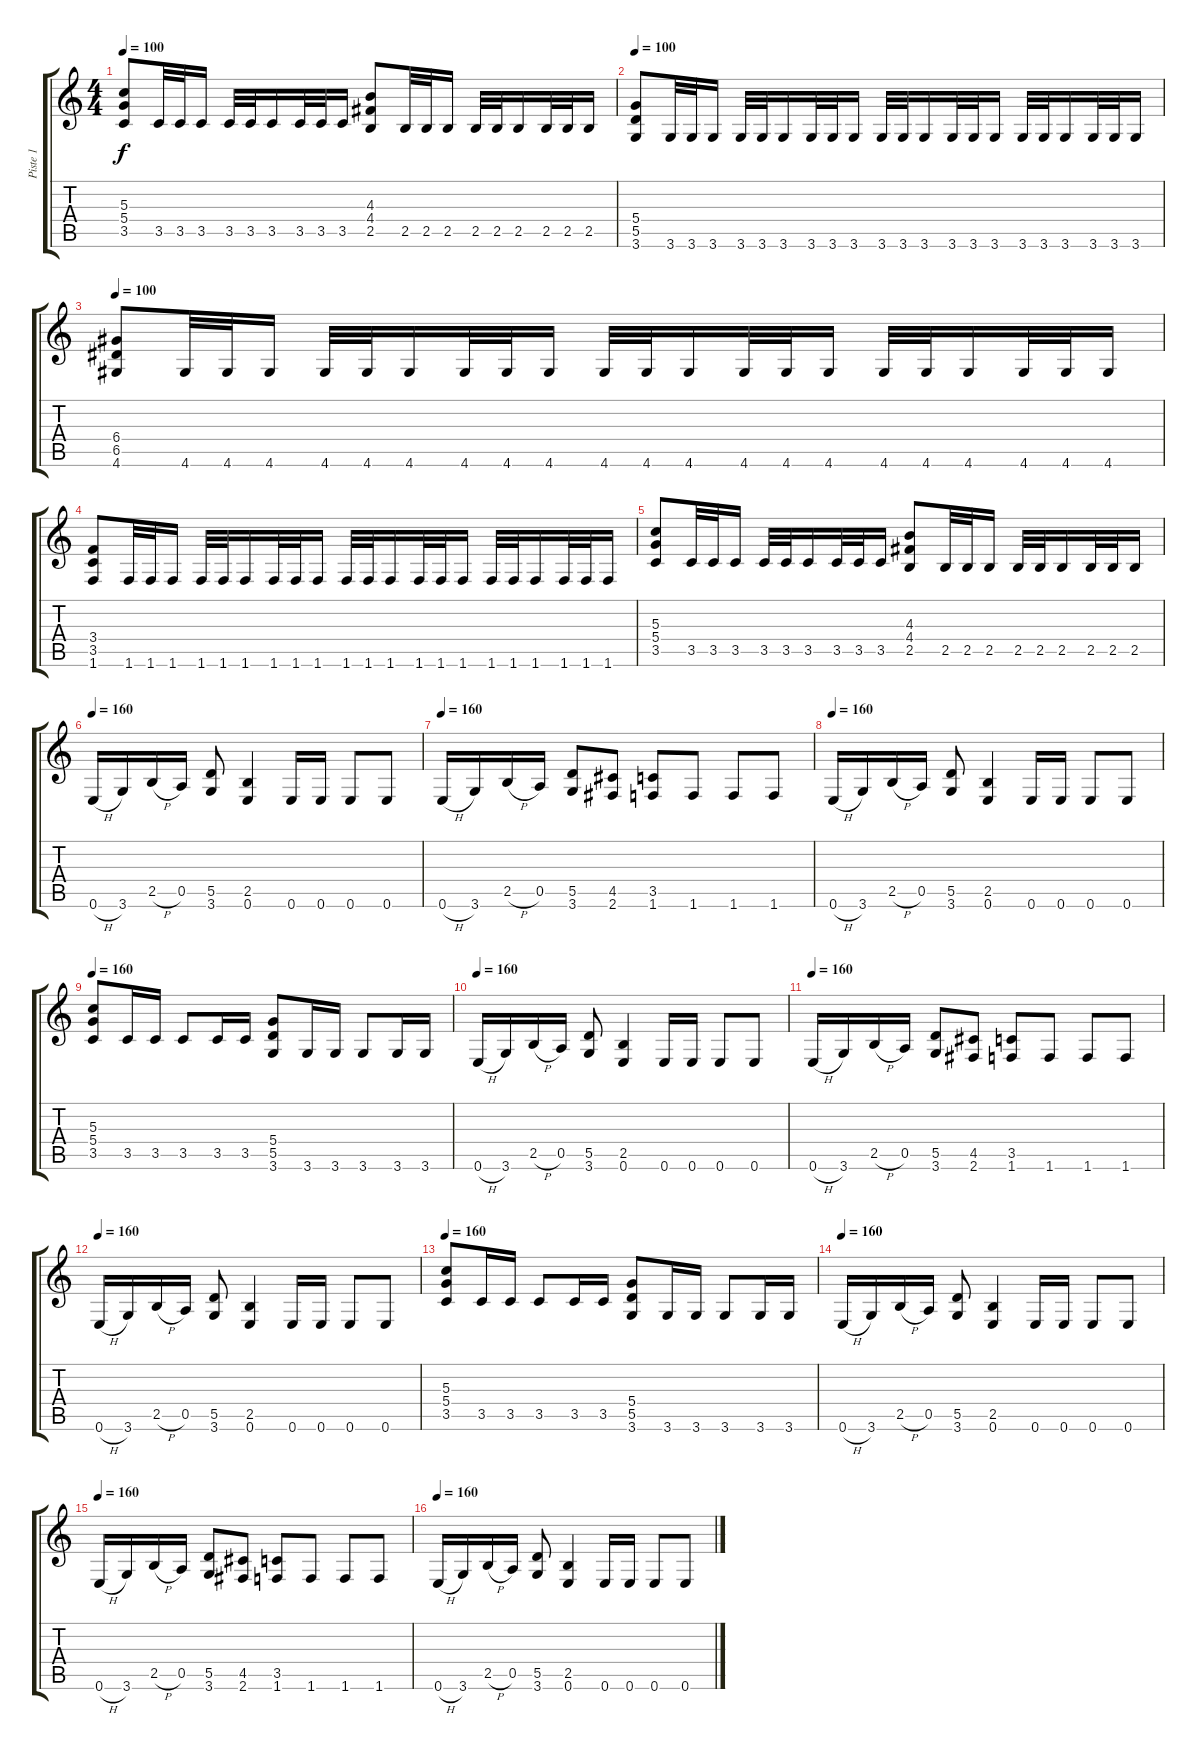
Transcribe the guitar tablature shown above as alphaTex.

\track ("Piste 1" "Piste 1") {instrument distortionguitar}
\staff {score tabs}
\tuning (E4 B3 G3 D3 A2 E2) {hide}
\ts (4 4)
\tempo 100
\clef g2
\ks c
(5.3 5.4 3.5).8{dy f} 3.5.32 3.5.32 3.5.16 3.5.32 3.5.32 3.5.16 3.5.32 3.5.32 3.5.16 (4.3 4.4 2.5).8 2.5.32 2.5.32 2.5.16 2.5.32 2.5.32 2.5.16 2.5.32 2.5.32 2.5.16 |
\tempo 100
(5.4 5.5 3.6).8 3.6.32 3.6.32 3.6.16 3.6.32 3.6.32 3.6.16 3.6.32 3.6.32 3.6.16 3.6.32 3.6.32 3.6.16 3.6.32 3.6.32 3.6.16 3.6.32 3.6.32 3.6.16 3.6.32 3.6.32 3.6.16 |
\tempo 100
(6.4 6.5 4.6).8 4.6.32 4.6.32 4.6.16 4.6.32 4.6.32 4.6.16 4.6.32 4.6.32 4.6.16 4.6.32 4.6.32 4.6.16 4.6.32 4.6.32 4.6.16 4.6.32 4.6.32 4.6.16 4.6.32 4.6.32 4.6.16 |
(3.4 3.5 1.6).8 1.6.32 1.6.32 1.6.16 1.6.32 1.6.32 1.6.16 1.6.32 1.6.32 1.6.16 1.6.32 1.6.32 1.6.16 1.6.32 1.6.32 1.6.16 1.6.32 1.6.32 1.6.16 1.6.32 1.6.32 1.6.16 |
(5.3 5.4 3.5).8 3.5.32 3.5.32 3.5.16 3.5.32 3.5.32 3.5.16 3.5.32 3.5.32 3.5.16 (4.3 4.4 2.5).8 2.5.32 2.5.32 2.5.16 2.5.32 2.5.32 2.5.16 2.5.32 2.5.32 2.5.16 |
\tempo 160
0.6{h}.16 3.6.16 2.5{h}.16 0.5.16 (5.5 3.6).8 (2.5 0.6).4 0.6.16 0.6.16 0.6.8 0.6.8 |
\tempo 160
0.6{h}.16 3.6.16 2.5{h}.16 0.5.16 (5.5 3.6).8 (4.5 2.6).8 (3.5 1.6).8 1.6.8 1.6.8 1.6.8 |
\tempo 160
0.6{h}.16 3.6.16 2.5{h}.16 0.5.16 (5.5 3.6).8 (2.5 0.6).4 0.6.16 0.6.16 0.6.8 0.6.8 |
\tempo 160
(5.3 5.4 3.5).8 3.5.16 3.5.16 3.5.8 3.5.16 3.5.16 (5.4 5.5 3.6).8 3.6.16 3.6.16 3.6.8 3.6.16 3.6.16 |
\tempo 160
0.6{h}.16 3.6.16 2.5{h}.16 0.5.16 (5.5 3.6).8 (2.5 0.6).4 0.6.16 0.6.16 0.6.8 0.6.8 |
\tempo 160
0.6{h}.16 3.6.16 2.5{h}.16 0.5.16 (5.5 3.6).8 (4.5 2.6).8 (3.5 1.6).8 1.6.8 1.6.8 1.6.8 |
\tempo 160
0.6{h}.16 3.6.16 2.5{h}.16 0.5.16 (5.5 3.6).8 (2.5 0.6).4 0.6.16 0.6.16 0.6.8 0.6.8 |
\tempo 160
(5.3 5.4 3.5).8 3.5.16 3.5.16 3.5.8 3.5.16 3.5.16 (5.4 5.5 3.6).8 3.6.16 3.6.16 3.6.8 3.6.16 3.6.16 |
\tempo 160
0.6{h}.16 3.6.16 2.5{h}.16 0.5.16 (5.5 3.6).8 (2.5 0.6).4 0.6.16 0.6.16 0.6.8 0.6.8 |
\tempo 160
0.6{h}.16 3.6.16 2.5{h}.16 0.5.16 (5.5 3.6).8 (4.5 2.6).8 (3.5 1.6).8 1.6.8 1.6.8 1.6.8 |
\tempo 160
0.6{h}.16 3.6.16 2.5{h}.16 0.5.16 (5.5 3.6).8 (2.5 0.6).4 0.6.16 0.6.16 0.6.8 0.6.8
